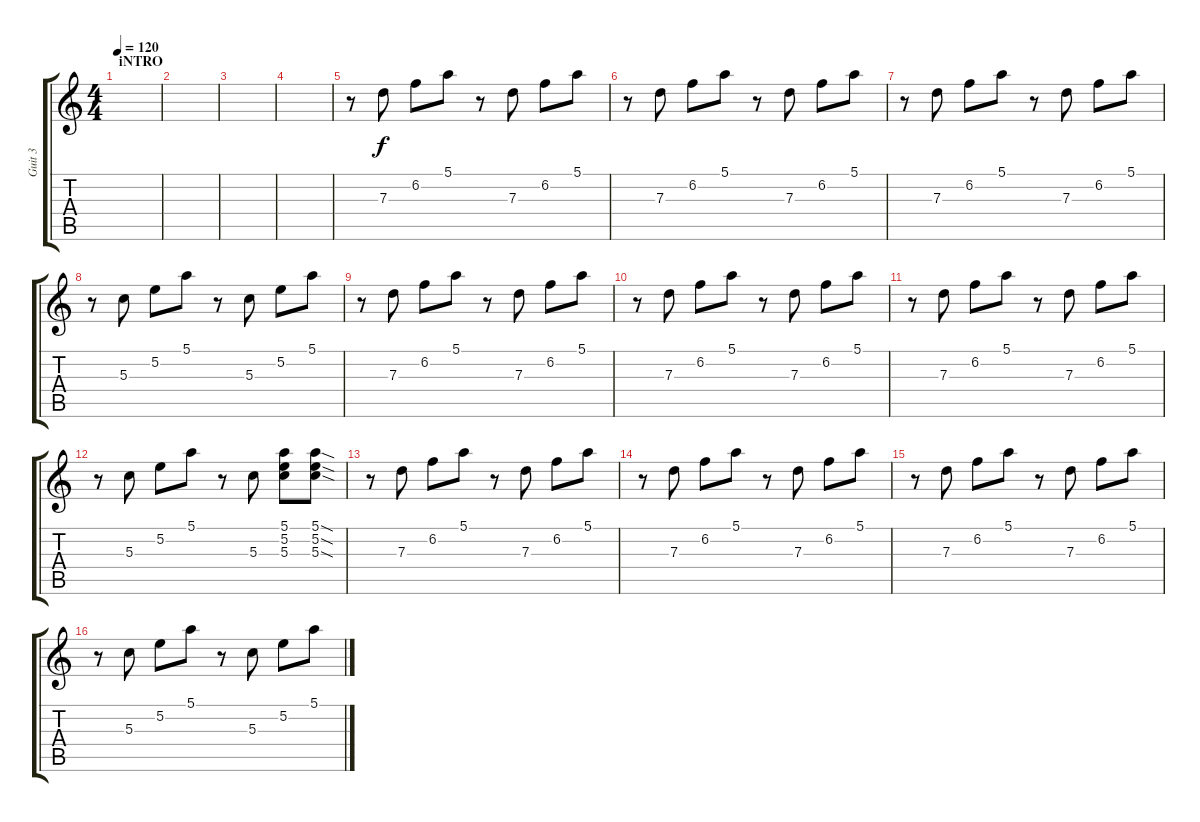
\track ("Guit 3" "Guit 3") {instrument overdrivenguitar}
\staff {score tabs}
\tuning (E4 B3 G3 D3 A2 E2) {hide}
\ts (4 4)
\section ("" "iNTRO")
\tempo 120
\clef g2
\ks c
|
|
|
|
r.8{instrument electricguitarclean} 7.3.8 6.2.8 5.1.8 r.8 7.3.8 6.2.8 5.1.8 |
r.8 7.3.8 6.2.8 5.1.8 r.8 7.3.8 6.2.8 5.1.8 |
r.8 7.3.8 6.2.8 5.1.8 r.8 7.3.8 6.2.8 5.1.8 |
r.8 5.3.8 5.2.8 5.1.8 r.8 5.3.8 5.2.8 5.1.8 |
r.8{instrument electricguitarclean} 7.3.8 6.2.8 5.1.8 r.8 7.3.8 6.2.8 5.1.8 |
r.8 7.3.8 6.2.8 5.1.8 r.8 7.3.8 6.2.8 5.1.8 |
r.8 7.3.8 6.2.8 5.1.8 r.8 7.3.8 6.2.8 5.1.8 |
r.8 5.3.8 5.2.8 5.1.8 r.8 5.3.8 (5.1 5.2 5.3).8{volume 11 instrument overdrivenguitar} (5.1{sod} 5.2{sod} 5.3{sod}).8 |
r.8{volume 9 instrument overdrivenguitar} 7.3.8 6.2.8 5.1.8 r.8 7.3.8 6.2.8 5.1.8 |
r.8 7.3.8 6.2.8 5.1.8 r.8 7.3.8 6.2.8 5.1.8 |
r.8 7.3.8 6.2.8 5.1.8 r.8 7.3.8 6.2.8 5.1.8 |
r.8 5.3.8 5.2.8 5.1.8 r.8 5.3.8 5.2.8 5.1.8
